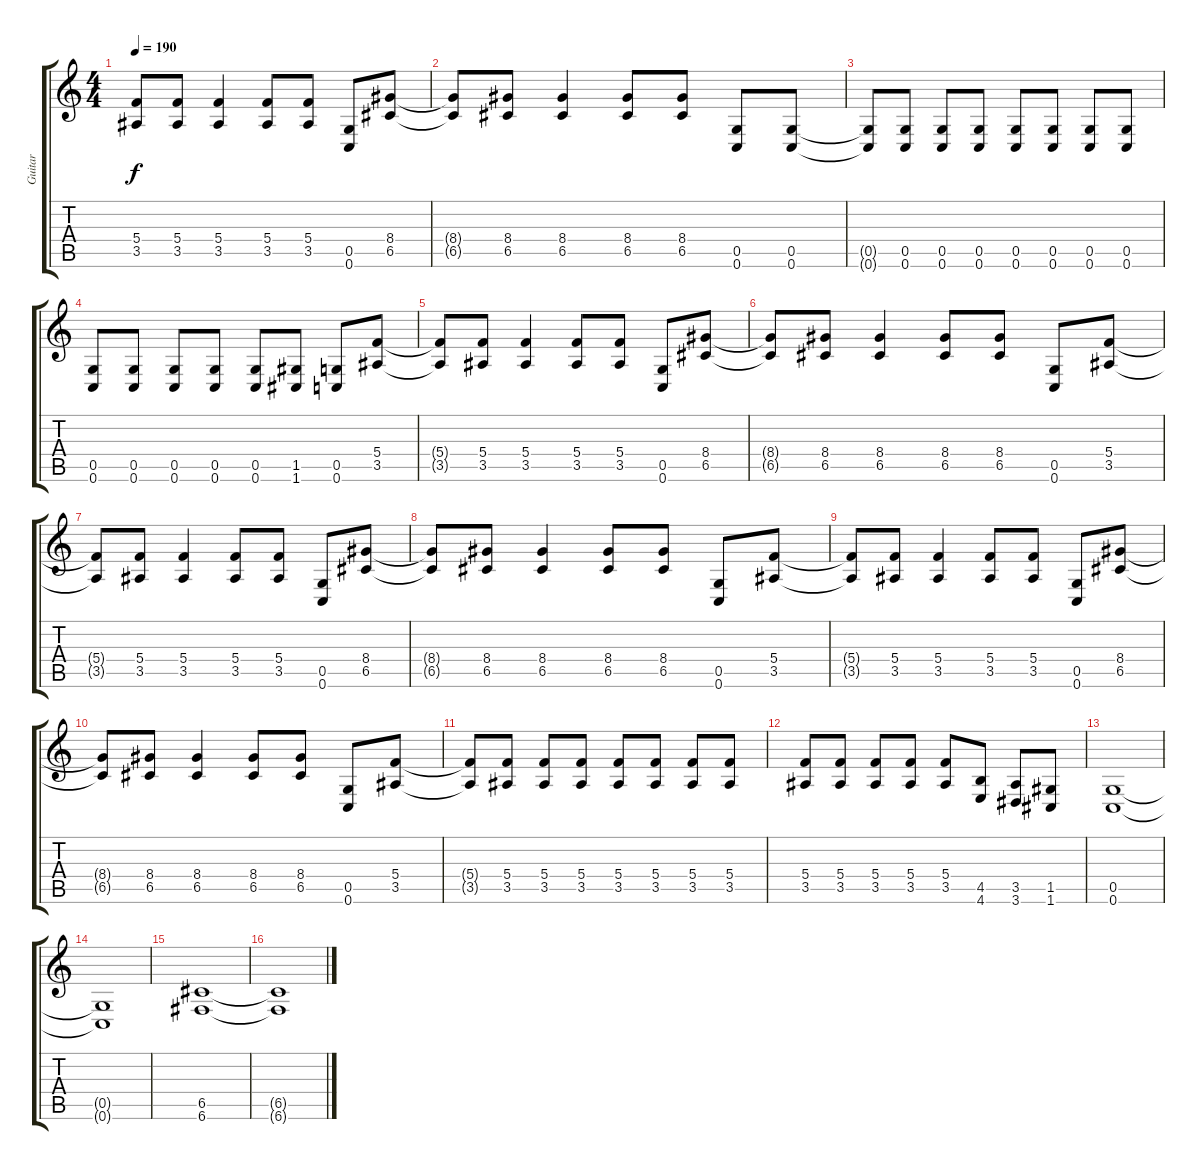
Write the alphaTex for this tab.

\track ("Guitar" "Guitar") {instrument distortionguitar}
\staff {score tabs}
\tuning (D4 A3 F3 C3 G2 C2) {hide}
\ts (4 4)
\tempo 190
\clef g2
\ks c
(5.4{t} 3.5{t}).8{dy f} (5.4 3.5).8 (5.4 3.5).4 (5.4 3.5).8 (5.4 3.5).8 (0.5 0.6).8 (8.4 6.5).8 |
(8.4{t} 6.5{t}).8 (8.4 6.5).8 (8.4 6.5).4 (8.4 6.5).8 (8.4 6.5).8 (0.5 0.6).8 (0.5 0.6).8 |
(0.5{t} 0.6{t}).8 (0.5 0.6).8 (0.5 0.6).8 (0.5 0.6).8 (0.5 0.6).8 (0.5 0.6).8 (0.5 0.6).8 (0.5 0.6).8 |
(0.5 0.6).8 (0.5 0.6).8 (0.5 0.6).8 (0.5 0.6).8 (0.5 0.6).8 (1.5 1.6).8 (0.5 0.6).8 (5.4 3.5).8 |
(5.4{t} 3.5{t}).8 (5.4 3.5).8 (5.4 3.5).4 (5.4 3.5).8 (5.4 3.5).8 (0.5 0.6).8 (8.4 6.5).8 |
(8.4{t} 6.5{t}).8 (8.4 6.5).8 (8.4 6.5).4 (8.4 6.5).8 (8.4 6.5).8 (0.5 0.6).8 (5.4 3.5).8 |
(5.4{t} 3.5{t}).8 (5.4 3.5).8 (5.4 3.5).4 (5.4 3.5).8 (5.4 3.5).8 (0.5 0.6).8 (8.4 6.5).8 |
(8.4{t} 6.5{t}).8 (8.4 6.5).8 (8.4 6.5).4 (8.4 6.5).8 (8.4 6.5).8 (0.5 0.6).8 (5.4 3.5).8 |
(5.4{t} 3.5{t}).8 (5.4 3.5).8 (5.4 3.5).4 (5.4 3.5).8 (5.4 3.5).8 (0.5 0.6).8 (8.4 6.5).8 |
(8.4{t} 6.5{t}).8 (8.4 6.5).8 (8.4 6.5).4 (8.4 6.5).8 (8.4 6.5).8 (0.5 0.6).8 (5.4 3.5).8 |
(5.4{t} 3.5{t}).8 (5.4 3.5).8 (5.4 3.5).8 (5.4 3.5).8 (5.4 3.5).8 (5.4 3.5).8 (5.4 3.5).8 (5.4 3.5).8 |
(5.4 3.5).8 (5.4 3.5).8 (5.4 3.5).8 (5.4 3.5).8 (5.4 3.5).8 (4.5 4.6).8 (3.5 3.6).8 (1.5 1.6).8 |
(0.5 0.6).1 |
(0.5{t} 0.6{t}).1 |
(6.5 6.6).1 |
(6.5{t} 6.6{t}).1
